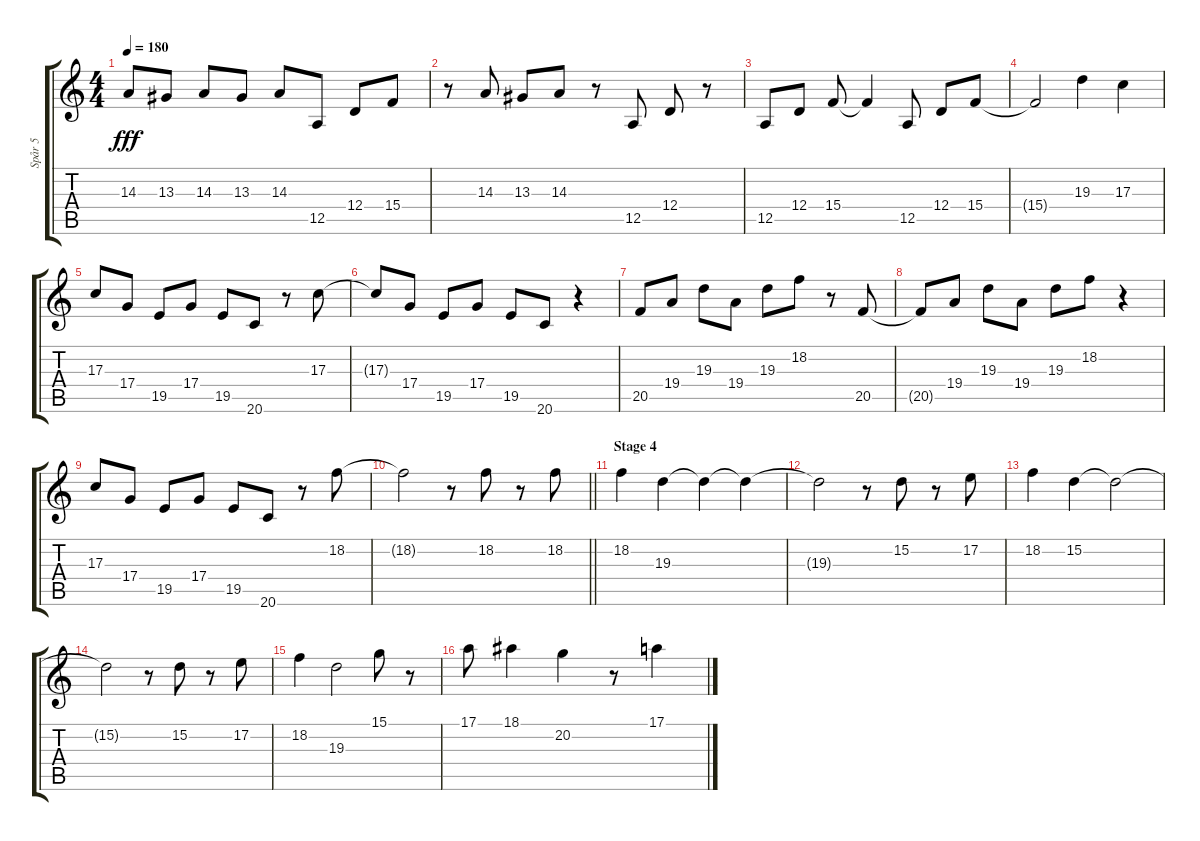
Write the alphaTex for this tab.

\track ("Spår 5" "Spår 5") {instrument stringensemble1}
\staff {score tabs}
\tuning (E4 B3 G3 D3 A2 E2) {hide}
\ts (4 4)
\tempo 180
\clef g2
\ks c
14.3.8{dy fff} 13.3.8 14.3.8 13.3.8 14.3.8 12.5.8 12.4.8 15.4.8 |
r.8 14.3.8 13.3.8 14.3.8 r.8 12.5.8 12.4.8 r.8 |
12.5.8 12.4.8 15.4.8 15.4{t}.4 12.5.8 12.4.8 15.4.8 |
15.4{t}.2 19.3.4 17.3.4 |
17.3.8 17.4.8 19.5.8 17.4.8 19.5.8 20.6.8 r.8 17.3.8 |
17.3{t}.8 17.4.8 19.5.8 17.4.8 19.5.8 20.6.8 r.4 |
20.5.8 19.4.8 19.3.8 19.4.8 19.3.8 18.2.8 r.8 20.5.8 |
20.5{t}.8 19.4.8 19.3.8 19.4.8 19.3.8 18.2.8 r.4 |
17.3.8 17.4.8 19.5.8 17.4.8 19.5.8 20.6.8 r.8 18.2.8 |
\barLineRight lightlight
18.2{t}.2 r.8 18.2.8 r.8 18.2.8 |
\section ("" "Stage 4")
18.2.4 19.3.4 19.3{t}.4 19.3{t}.4 |
19.3{t}.2 r.8 15.2.8 r.8 17.2.8 |
18.2.4 15.2.4 15.2{t}.2 |
15.2{t}.2 r.8 15.2.8 r.8 17.2.8 |
18.2.4 19.3.2 15.1.8 r.8 |
17.1.8 18.1.4 20.2.4 r.8 17.1.4
